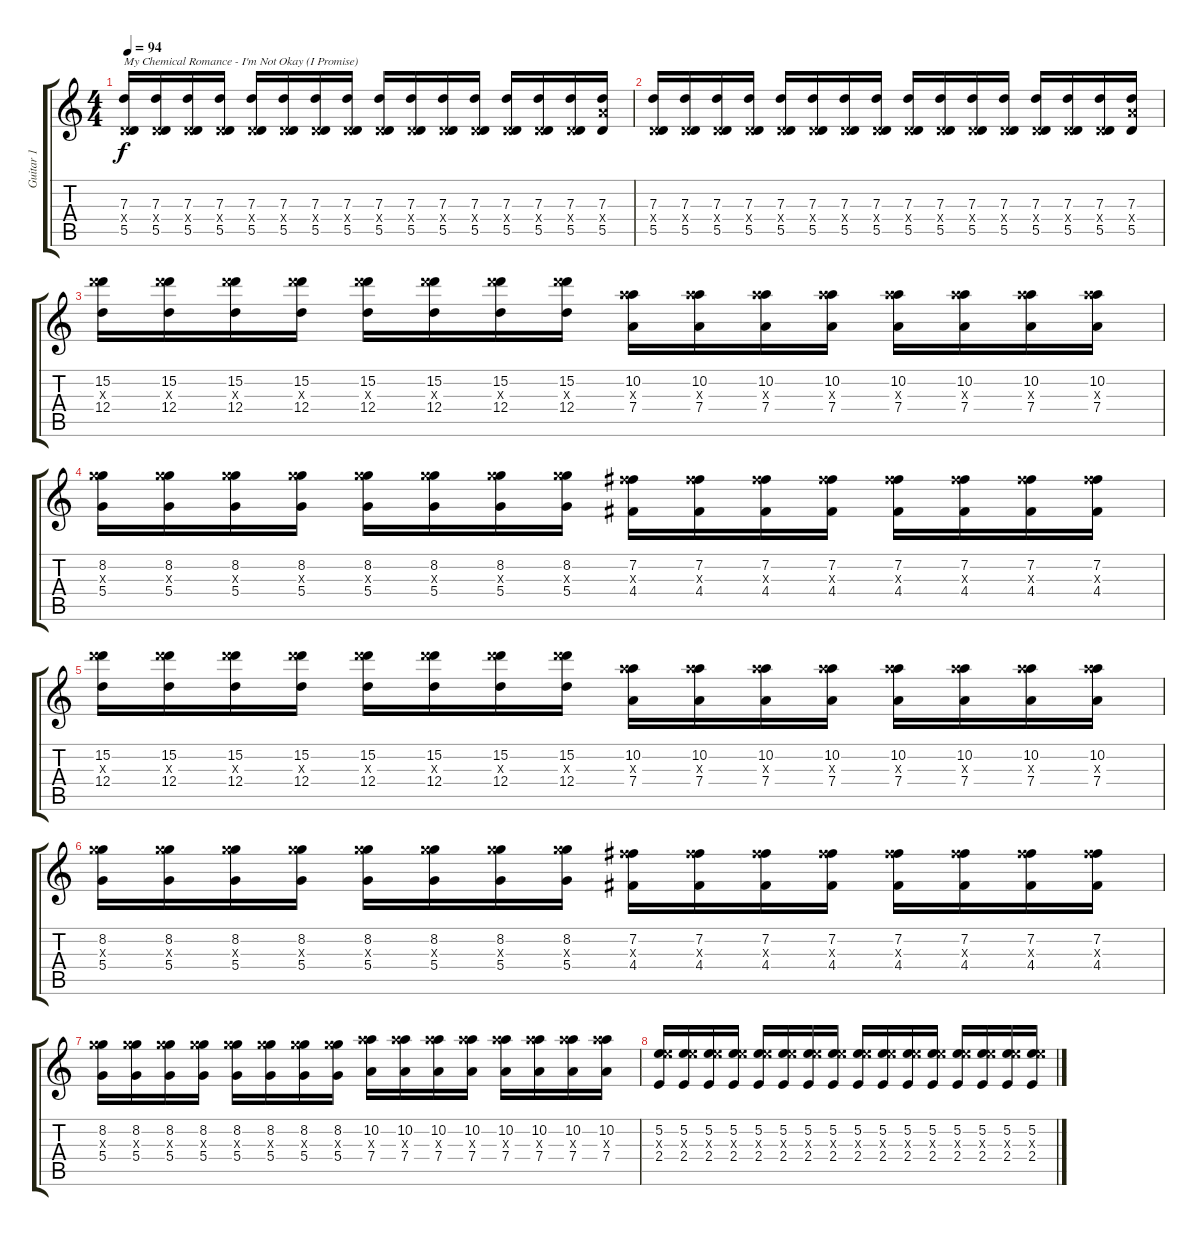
\track ("Guitar 1" "Guitar 1") {instrument distortionguitar}
\staff {score tabs}
\tuning (E4 B3 G3 D3 A2 E2) {hide}
\ts (4 4)
\tempo 94
\clef g2
\ks c
(7.3 0.4{x} 5.5).16{txt "My Chemical Romance - I'm Not Okay (I Promise)" dy f instrument distortionguitar} (7.3 0.4{x} 5.5).16 (7.3 0.4{x} 5.5).16 (7.3 0.4{x} 5.5).16 (7.3 0.4{x} 5.5).16 (7.3 0.4{x} 5.5).16 (7.3 0.4{x} 5.5).16 (7.3 0.4{x} 5.5).16 (7.3 0.4{x} 5.5).16 (7.3 0.4{x} 5.5).16 (7.3 0.4{x} 5.5).16 (7.3 0.4{x} 5.5).16 (7.3 0.4{x} 5.5).16 (7.3 0.4{x} 5.5).16 (7.3 0.4{x} 5.5).16 (7.3 7.4{x} 5.5).16 |
(7.3 0.4{x} 5.5).16 (7.3 0.4{x} 5.5).16 (7.3 0.4{x} 5.5).16 (7.3 0.4{x} 5.5).16 (7.3 0.4{x} 5.5).16 (7.3 0.4{x} 5.5).16 (7.3 0.4{x} 5.5).16 (7.3 0.4{x} 5.5).16 (7.3 0.4{x} 5.5).16 (7.3 0.4{x} 5.5).16 (7.3 0.4{x} 5.5).16 (7.3 0.4{x} 5.5).16 (7.3 0.4{x} 5.5).16 (7.3 0.4{x} 5.5).16 (7.3 0.4{x} 5.5).16 (7.3 7.4{x} 5.5).16 |
(15.2 19.3{x} 12.4).16 (15.2 19.3{x} 12.4).16 (15.2 19.3{x} 12.4).16 (15.2 19.3{x} 12.4).16 (15.2 19.3{x} 12.4).16 (15.2 19.3{x} 12.4).16 (15.2 19.3{x} 12.4).16 (15.2 19.3{x} 12.4).16 (10.2 14.3{x} 7.4).16 (10.2 14.3{x} 7.4).16 (10.2 14.3{x} 7.4).16 (10.2 14.3{x} 7.4).16 (10.2 14.3{x} 7.4).16 (10.2 14.3{x} 7.4).16 (10.2 14.3{x} 7.4).16 (10.2 14.3{x} 7.4).16 |
(8.2 12.3{x} 5.4).16 (8.2 12.3{x} 5.4).16 (8.2 12.3{x} 5.4).16 (8.2 12.3{x} 5.4).16 (8.2 12.3{x} 5.4).16 (8.2 12.3{x} 5.4).16 (8.2 12.3{x} 5.4).16 (8.2 12.3{x} 5.4).16 (7.2 11.3{x} 4.4).16 (7.2 11.3{x} 4.4).16 (7.2 11.3{x} 4.4).16 (7.2 11.3{x} 4.4).16 (7.2 11.3{x} 4.4).16 (7.2 11.3{x} 4.4).16 (7.2 11.3{x} 4.4).16 (7.2 11.3{x} 4.4).16 |
(15.2 19.3{x} 12.4).16 (15.2 19.3{x} 12.4).16 (15.2 19.3{x} 12.4).16 (15.2 19.3{x} 12.4).16 (15.2 19.3{x} 12.4).16 (15.2 19.3{x} 12.4).16 (15.2 19.3{x} 12.4).16 (15.2 19.3{x} 12.4).16 (10.2 14.3{x} 7.4).16 (10.2 14.3{x} 7.4).16 (10.2 14.3{x} 7.4).16 (10.2 14.3{x} 7.4).16 (10.2 14.3{x} 7.4).16 (10.2 14.3{x} 7.4).16 (10.2 14.3{x} 7.4).16 (10.2 14.3{x} 7.4).16 |
(8.2 12.3{x} 5.4).16 (8.2 12.3{x} 5.4).16 (8.2 12.3{x} 5.4).16 (8.2 12.3{x} 5.4).16 (8.2 12.3{x} 5.4).16 (8.2 12.3{x} 5.4).16 (8.2 12.3{x} 5.4).16 (8.2 12.3{x} 5.4).16 (7.2 11.3{x} 4.4).16 (7.2 11.3{x} 4.4).16 (7.2 11.3{x} 4.4).16 (7.2 11.3{x} 4.4).16 (7.2 11.3{x} 4.4).16 (7.2 11.3{x} 4.4).16 (7.2 11.3{x} 4.4).16 (7.2 11.3{x} 4.4).16 |
(8.2 12.3{x} 5.4).16 (8.2 12.3{x} 5.4).16 (8.2 12.3{x} 5.4).16 (8.2 12.3{x} 5.4).16 (8.2 12.3{x} 5.4).16 (8.2 12.3{x} 5.4).16 (8.2 12.3{x} 5.4).16 (8.2 12.3{x} 5.4).16 (10.2 14.3{x} 7.4).16 (10.2 14.3{x} 7.4).16 (10.2 14.3{x} 7.4).16 (10.2 14.3{x} 7.4).16 (10.2 14.3{x} 7.4).16 (10.2 14.3{x} 7.4).16 (10.2 14.3{x} 7.4).16 (10.2 14.3{x} 7.4).16 |
(5.2 9.3{x} 2.4).16 (5.2 9.3{x} 2.4).16 (5.2 9.3{x} 2.4).16 (5.2 9.3{x} 2.4).16 (5.2 9.3{x} 2.4).16 (5.2 9.3{x} 2.4).16 (5.2 9.3{x} 2.4).16 (5.2 9.3{x} 2.4).16 (5.2 9.3{x} 2.4).16 (5.2 9.3{x} 2.4).16 (5.2 9.3{x} 2.4).16 (5.2 9.3{x} 2.4).16 (5.2 9.3{x} 2.4).16 (5.2 9.3{x} 2.4).16 (5.2 9.3{x} 2.4).16 (5.2 9.3{x} 2.4).16
